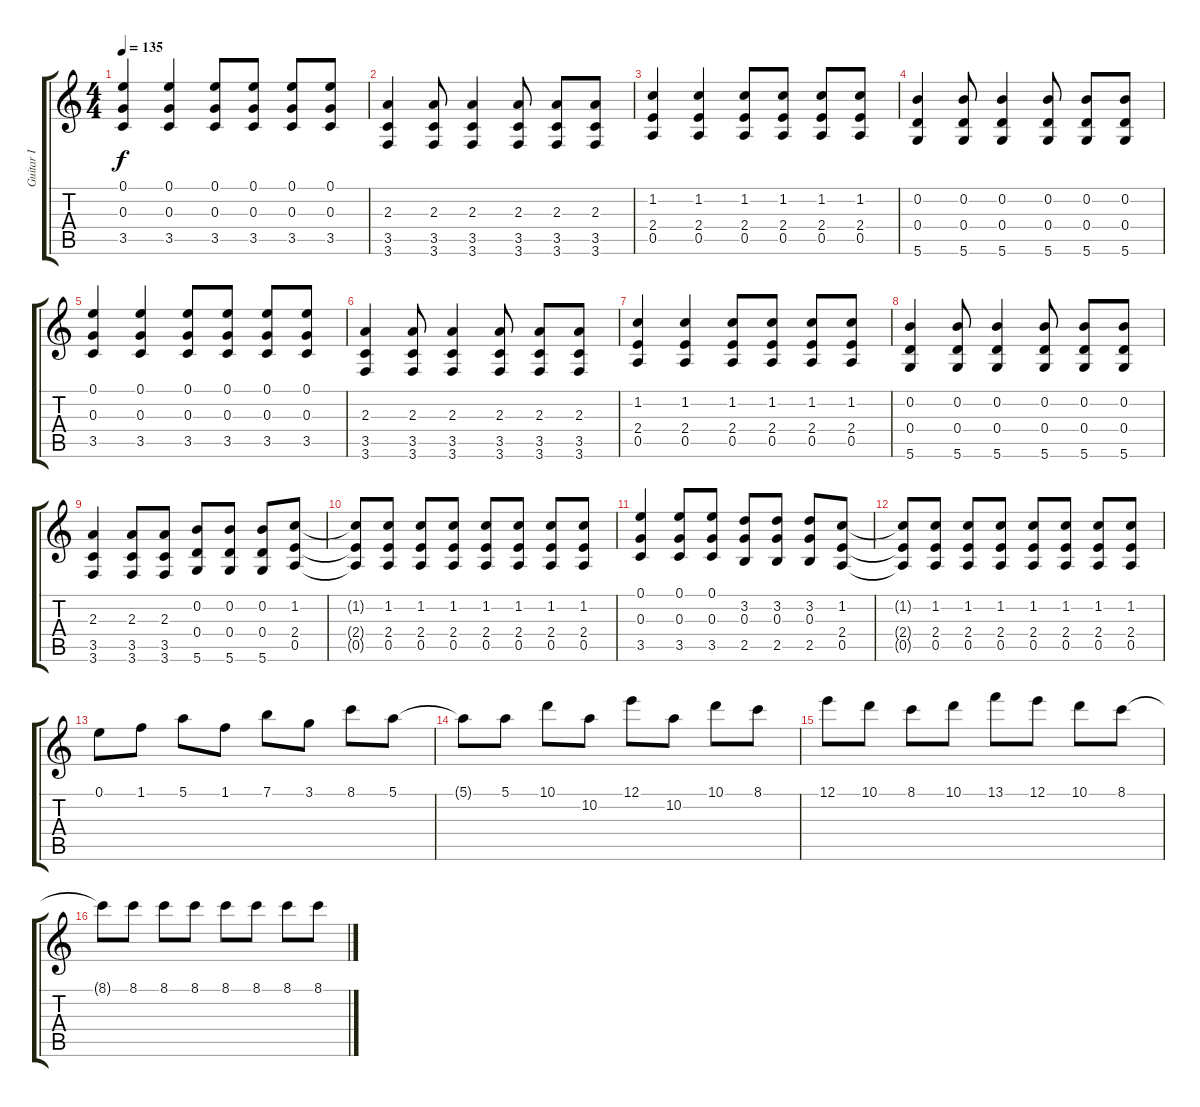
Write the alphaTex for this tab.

\track ("Guitar I" "Guitar I") {instrument distortionguitar}
\staff {score tabs}
\tuning (E4 B3 G3 D3 A2 D2) {hide}
\ts (4 4)
\tempo 135
\clef g2
\ks c
(0.1 0.3 3.5).4{dy f} (0.1 0.3 3.5).4 (0.1 0.3 3.5).8 (0.1 0.3 3.5).8 (0.1 0.3 3.5).8 (0.1 0.3 3.5).8 |
(2.3 3.5 3.6).4 (2.3 3.5 3.6).8 (2.3 3.5 3.6).4 (2.3 3.5 3.6).8 (2.3 3.5 3.6).8 (2.3 3.5 3.6).8 |
(1.2 2.4 0.5).4 (1.2 2.4 0.5).4 (1.2 2.4 0.5).8 (1.2 2.4 0.5).8 (1.2 2.4 0.5).8 (1.2 2.4 0.5).8 |
(0.2 0.4 5.6).4 (0.2 0.4 5.6).8 (0.2 0.4 5.6).4 (0.2 0.4 5.6).8 (0.2 0.4 5.6).8 (0.2 0.4 5.6).8 |
(0.1 0.3 3.5).4 (0.1 0.3 3.5).4 (0.1 0.3 3.5).8 (0.1 0.3 3.5).8 (0.1 0.3 3.5).8 (0.1 0.3 3.5).8 |
(2.3 3.5 3.6).4 (2.3 3.5 3.6).8 (2.3 3.5 3.6).4 (2.3 3.5 3.6).8 (2.3 3.5 3.6).8 (2.3 3.5 3.6).8 |
(1.2 2.4 0.5).4 (1.2 2.4 0.5).4 (1.2 2.4 0.5).8 (1.2 2.4 0.5).8 (1.2 2.4 0.5).8 (1.2 2.4 0.5).8 |
(0.2 0.4 5.6).4 (0.2 0.4 5.6).8 (0.2 0.4 5.6).4 (0.2 0.4 5.6).8 (0.2 0.4 5.6).8 (0.2 0.4 5.6).8 |
(2.3 3.5 3.6).4 (2.3 3.5 3.6).8 (2.3 3.5 3.6).8 (0.2 0.4 5.6).8 (0.2 0.4 5.6).8 (0.2 0.4 5.6).8 (1.2 2.4 0.5).8 |
(1.2{t} 2.4{t} 0.5{t}).8 (1.2 2.4 0.5).8 (1.2 2.4 0.5).8 (1.2 2.4 0.5).8 (1.2 2.4 0.5).8 (1.2 2.4 0.5).8 (1.2 2.4 0.5).8 (1.2 2.4 0.5).8 |
(0.1 0.3 3.5).4 (0.1 0.3 3.5).8 (0.1 0.3 3.5).8 (3.2 0.3 2.5).8 (3.2 0.3 2.5).8 (3.2 0.3 2.5).8 (1.2 2.4 0.5).8 |
(1.2{t} 2.4{t} 0.5{t}).8 (1.2 2.4 0.5).8 (1.2 2.4 0.5).8 (1.2 2.4 0.5).8 (1.2 2.4 0.5).8 (1.2 2.4 0.5).8 (1.2 2.4 0.5).8 (1.2 2.4 0.5).8 |
0.1.8 1.1.8 5.1.8 1.1.8 7.1.8 3.1.8 8.1.8 5.1.8 |
5.1{t}.8 5.1.8 10.1.8 10.2.8 12.1.8 10.2.8 10.1.8 8.1.8 |
12.1.8 10.1.8 8.1.8 10.1.8 13.1.8 12.1.8 10.1.8 8.1.8 |
8.1{t}.8 8.1.8 8.1.8 8.1.8 8.1.8 8.1.8 8.1.8 8.1.8
